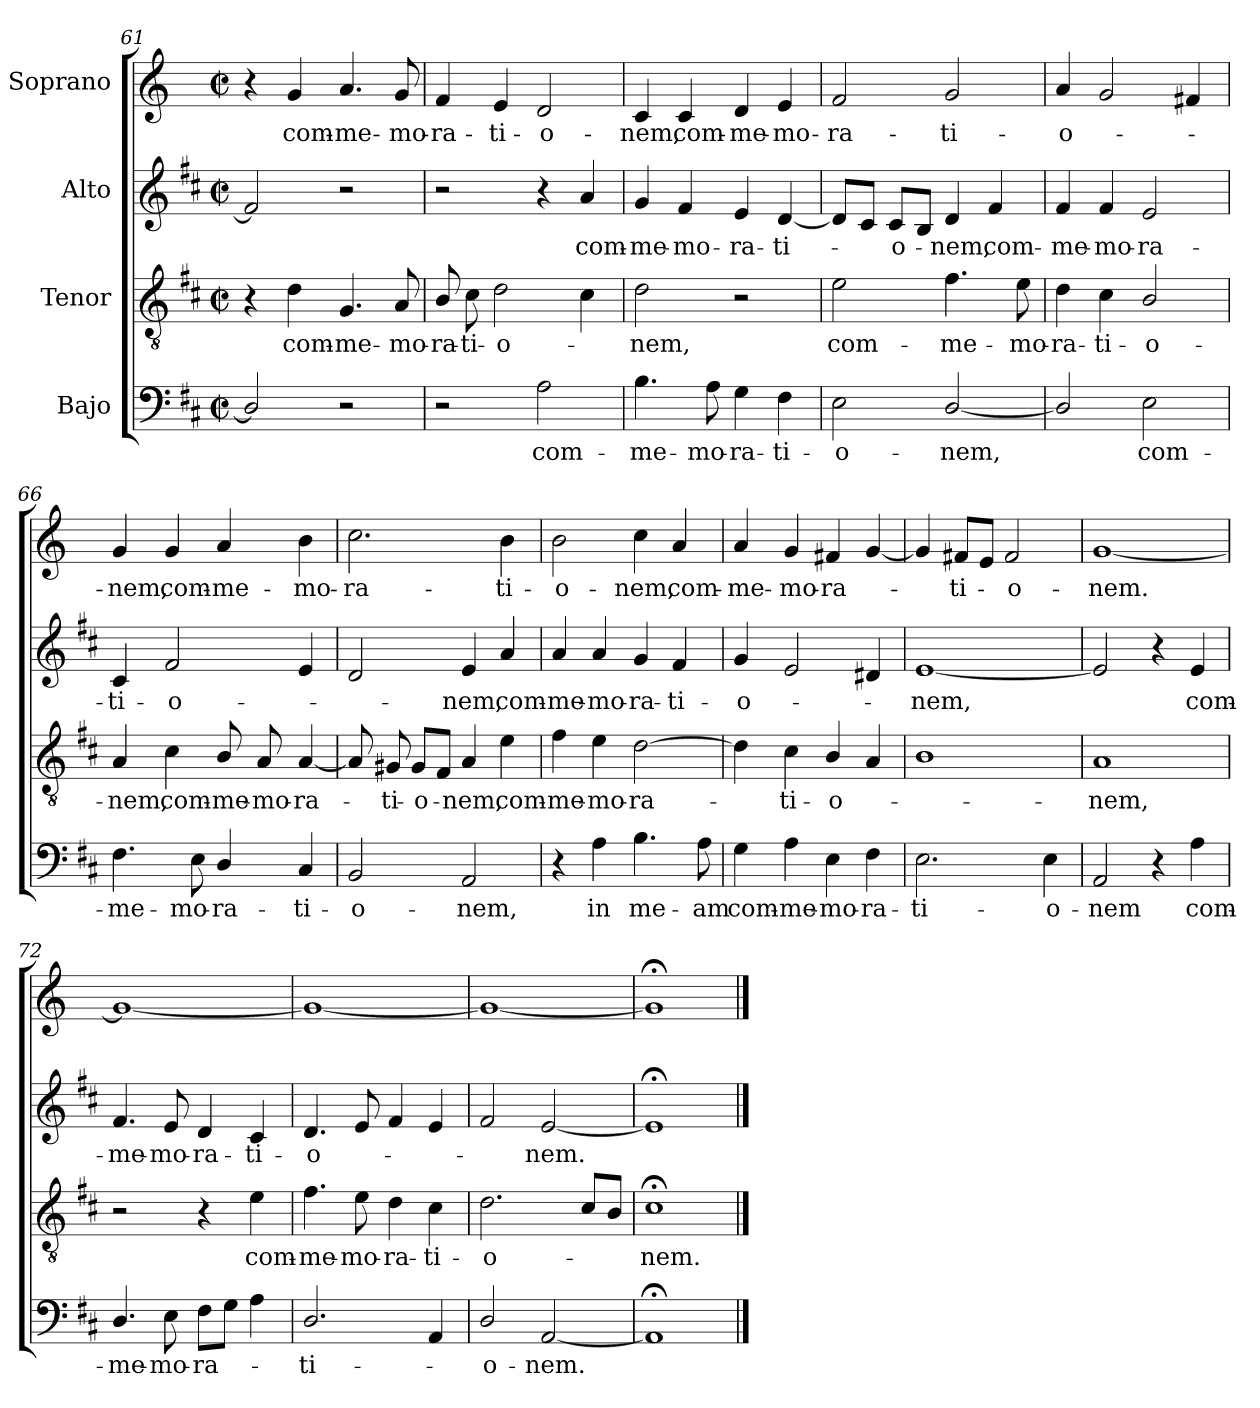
**kern	**text	**kern	**text	**kern	**text	**kern	**text
*part4	*part4	*part3	*part3	*part2	*part2	*part1	*part1
*staff4	*staff4	*staff3	*staff3	*staff2	*staff2	*staff1	*staff1
*I"Bajo	*	*I"Tenor	*	*I"Alto	*	*I"Soprano	*
*clefF4	*	*clefGv2	*	*clefG2	*	*clefG2	*
*ITrd1c2	*	*ITrd1c2	*	*ITrd1c2	*	*	*
*k[]	*	*k[]	*	*k[]	*	*k[]	*
*C:	*	*C:	*	*C:	*	*C:	*
*M2/2	*	*M2/2	*	*M2/2	*	*M2/2	*
*met(c|)	*	*met(c|)	*	*met(c|)	*	*met(c|)	*
=61	=61	=61	=61	=61	=61	=61	=61
2C/]	.	4r	.	2e/]	.	4r	.
!	!	!	!LO:LY:b	!	!	!	!LO:LY:b
.	.	4c\	com-	.	.	4g/	com-
!	!	!	!LO:LY:b	!	!	!	!LO:LY:b
2r	.	4.F/	-me-	2r	.	4.a/	-me-
!	!	!	!LO:LY:b	!	!	!	!LO:LY:b
.	.	8G/	-mo-	.	.	8g/	-mo-
=62	=62	=62	=62	=62	=62	=62	=62
!	!	!	!LO:LY:b	!	!	!	!LO:LY:b
2r	.	8A/	-ra-	2r	.	4f/	-ra-
!	!	!	!LO:LY:b	!	!	!	!
.	.	8B\	-ti-	.	.	.	.
!	!	!	!LO:LY:b	!	!	!	!LO:LY:b
.	.	2c\	-o-	.	.	4e/	-ti-
!	!LO:LY:b	!	!	!	!	!	!LO:LY:b
2G\	com-	.	.	4r	.	2d/	-o-
!	!	!	!	!	!LO:LY:b	!	!
.	.	4B\	.	4g/	com-	.	.
=63	=63	=63	=63	=63	=63	=63	=63
!	!LO:LY:b	!	!LO:LY:b	!	!LO:LY:b	!	!LO:LY:b
4.A\	-me-	2c\	-nem,	4f/	-me-	4c/	-nem,
!	!	!	!	!	!LO:LY:b	!	!LO:LY:b
.	.	.	.	4e/	-mo-	4c/	com-
!	!LO:LY:b	!	!	!	!	!	!
8G\	-mo-	.	.	.	.	.	.
!	!LO:LY:b	!	!	!	!LO:LY:b	!	!LO:LY:b
4F\	-ra-	2r	.	4d/	-ra-	4d/	-me-
!	!LO:LY:b	!	!	!	!LO:LY:b	!	!LO:LY:b
4E\	-ti-	.	.	[4c/	-ti-	4e/	-mo-
!!LO:PB:g=z
=64	=64	=64	=64	=64	=64	=64	=64
!	!LO:LY:b	!	!LO:LY:b	!	!	!	!LO:LY:b
2D\	-o-	2d\	com-	8c/L]	.	2f/	-ra-
.	.	.	.	8B/J	.	.	.
!	!	!	!	!	!LO:LY:b	!	!
.	.	.	.	8B/L	-o-	.	.
.	.	.	.	8A/J	.	.	.
!	!LO:LY:b	!	!LO:LY:b	!	!LO:LY:b	!	!LO:LY:b
[2C/	-nem,	4.e\	-me-	4c/	-nem,	2g/	-ti-
!	!	!	!	!	!LO:LY:b	!	!
.	.	.	.	4e/	com-	.	.
!	!	!	!LO:LY:b	!	!	!	!
.	.	8d\	-mo-	.	.	.	.
=65	=65	=65	=65	=65	=65	=65	=65
!	!	!	!LO:LY:b	!	!LO:LY:b	!	!LO:LY:b
2C/]	.	4c\	-ra-	4e/	-me-	4a/	-o-
!	!	!	!LO:LY:b	!	!LO:LY:b	!	!
.	.	4B\	-ti-	4e/	-mo-	2g/	.
!	!LO:LY:b	!	!LO:LY:b	!	!LO:LY:b	!	!
2D\	com-	2A/	-o-	2d/	-ra-	.	.
.	.	.	.	.	.	4f#X/	.
=66	=66	=66	=66	=66	=66	=66	=66
!	!LO:LY:b	!	!LO:LY:b	!	!LO:LY:b	!	!LO:LY:b
4.E\	-me-	4G/	-nem,	4B/	-ti-	4g/	-nem,
!	!	!	!LO:LY:b	!	!LO:LY:b	!	!LO:LY:b
.	.	4B\	com-	2e/	-o-	4g/	com-
!	!LO:LY:b	!	!	!	!	!	!
8D\	-mo-	.	.	.	.	.	.
!	!LO:LY:b	!	!LO:LY:b	!	!	!	!LO:LY:b
4C/	-ra-	8A/	-me-	.	.	4a/	-me-
!	!	!	!LO:LY:b	!	!	!	!
.	.	8G/	-mo-	.	.	.	.
!	!LO:LY:b	!	!LO:LY:b	!	!	!	!LO:LY:b
4BB/	-ti-	[4G/	-ra-	4d/	.	4b\	-mo-
=67	=67	=67	=67	=67	=67	=67	=67
!	!LO:LY:b	!	!	!	!	!	!LO:LY:b
2AA/	-o-	8G/]	.	2c/	.	2.cc\	-ra-
!	!	!	!LO:LY:b	!	!	!	!
.	.	8F#X/	-ti-	.	.	.	.
!	!	!	!LO:LY:b	!	!	!	!
.	.	8F#/L	-o-	.	.	.	.
.	.	8E/J	.	.	.	.	.
!	!LO:LY:b	!	!LO:LY:b	!	!LO:LY:b	!	!
2GG/	-nem,	4G/	-nem,	4d/	-nem,	.	.
!	!	!	!LO:LY:b	!	!LO:LY:b	!	!LO:LY:b
.	.	4d\	com-	4g/	com-	4b\	-ti-
=68	=68	=68	=68	=68	=68	=68	=68
!	!	!	!LO:LY:b	!	!LO:LY:b	!	!LO:LY:b
4r	.	4e\	-me-	4g/	-me-	2b\	-o-
!	!LO:LY:b	!	!LO:LY:b	!	!LO:LY:b	!	!
4G\	in	4d\	-mo-	4g/	-mo-	.	.
!	!LO:LY:b	!	!LO:LY:b	!	!LO:LY:b	!	!LO:LY:b
4.A\	me-	[2c\	-ra-	4f/	-ra-	4cc\	-nem,
!	!	!	!	!	!LO:LY:b	!	!LO:LY:b
.	.	.	.	4e/	-ti-	4a/	com-
!	!LO:LY:b	!	!	!	!	!	!
8G\	-am	.	.	.	.	.	.
!!LO:LB:g=z
=69	=69	=69	=69	=69	=69	=69	=69
!	!LO:LY:b	!	!	!	!LO:LY:b	!	!LO:LY:b
4F\	com-	4c\]	.	4f/	-o-	4a/	-me-
!	!LO:LY:b	!	!LO:LY:b	!	!	!	!LO:LY:b
4G\	-me-	4B\	-ti-	2d/	.	4g/	-mo-
!	!LO:LY:b	!	!LO:LY:b	!	!	!	!LO:LY:b
4D\	-mo-	4A/	-o-	.	.	4f#X/	-ra-
!	!LO:LY:b	!	!	!	!	!	!
4E\	-ra-	4G/	.	4c#X/	.	[4g/	.
=70	=70	=70	=70	=70	=70	=70	=70
!	!LO:LY:b	!	!	!	!LO:LY:b	!	!
2.D\	-ti-	1A	.	[1d	-nem,	4g/]	.
!	!	!	!	!	!	!	!LO:LY:b
.	.	.	.	.	.	8f#X/L	-ti-
.	.	.	.	.	.	8e/J	.
!	!	!	!	!	!	!	!LO:LY:b
.	.	.	.	.	.	2f#/	-o-
!	!LO:LY:b	!	!	!	!	!	!
4D\	-o-	.	.	.	.	.	.
=71	=71	=71	=71	=71	=71	=71	=71
!	!LO:LY:b	!	!LO:LY:b	!	!	!	!LO:LY:b
2GG/	-nem	1G	-nem,	2d/]	.	[1g	-nem.
4r	.	.	.	4r	.	.	.
!	!LO:LY:b	!	!	!	!LO:LY:b	!	!
4G\	com-	.	.	4d/	com-	.	.
=72	=72	=72	=72	=72	=72	=72	=72
!	!LO:LY:b	!	!	!	!LO:LY:b	!	!
4.C/	-me-	2r	.	4.e/	-me-	1g_	.
!	!LO:LY:b	!	!	!	!LO:LY:b	!	!
8D\	-mo-	.	.	8d/	-mo-	.	.
!	!LO:LY:b	!	!	!	!LO:LY:b	!	!
8E\L	-ra-	4r	.	4c/	-ra-	.	.
8F\J	.	.	.	.	.	.	.
!	!	!	!LO:LY:b	!	!LO:LY:b	!	!
4G\	.	4d\	com-	4B/	-ti-	.	.
=73	=73	=73	=73	=73	=73	=73	=73
!	!LO:LY:b	!	!LO:LY:b	!	!LO:LY:b	!	!
2.C/	-ti-	4.e\	-me-	4.c/	-o-	1g_	.
!	!	!	!LO:LY:b	!	!	!	!
.	.	8d\	-mo-	8d/	.	.	.
!	!	!	!LO:LY:b	!	!	!	!
.	.	4c\	-ra-	4e/	.	.	.
!	!	!	!LO:LY:b	!	!	!	!
4GG/	.	4B\	-ti-	4d/	.	.	.
=74	=74	=74	=74	=74	=74	=74	=74
!	!LO:LY:b	!	!LO:LY:b	!	!	!	!
2C/	-o-	2.c\	-o-	2e/	.	1g_	.
!	!LO:LY:b	!	!	!	!LO:LY:b	!	!
[2GG/	-nem.	.	.	[2d/	-nem.	.	.
.	.	8B/L	.	.	.	.	.
.	.	8A/J	.	.	.	.	.
=75	=75	=75	=75	=75	=75	=75	=75
!	!	!	!LO:LY:b	!	!	!	!
1GG;]	.	1B;<	-nem.	1d;]	.	1g;]	.
==	==	==	==	==	==	==	==
*-	*-	*-	*-	*-	*-	*-	*-
